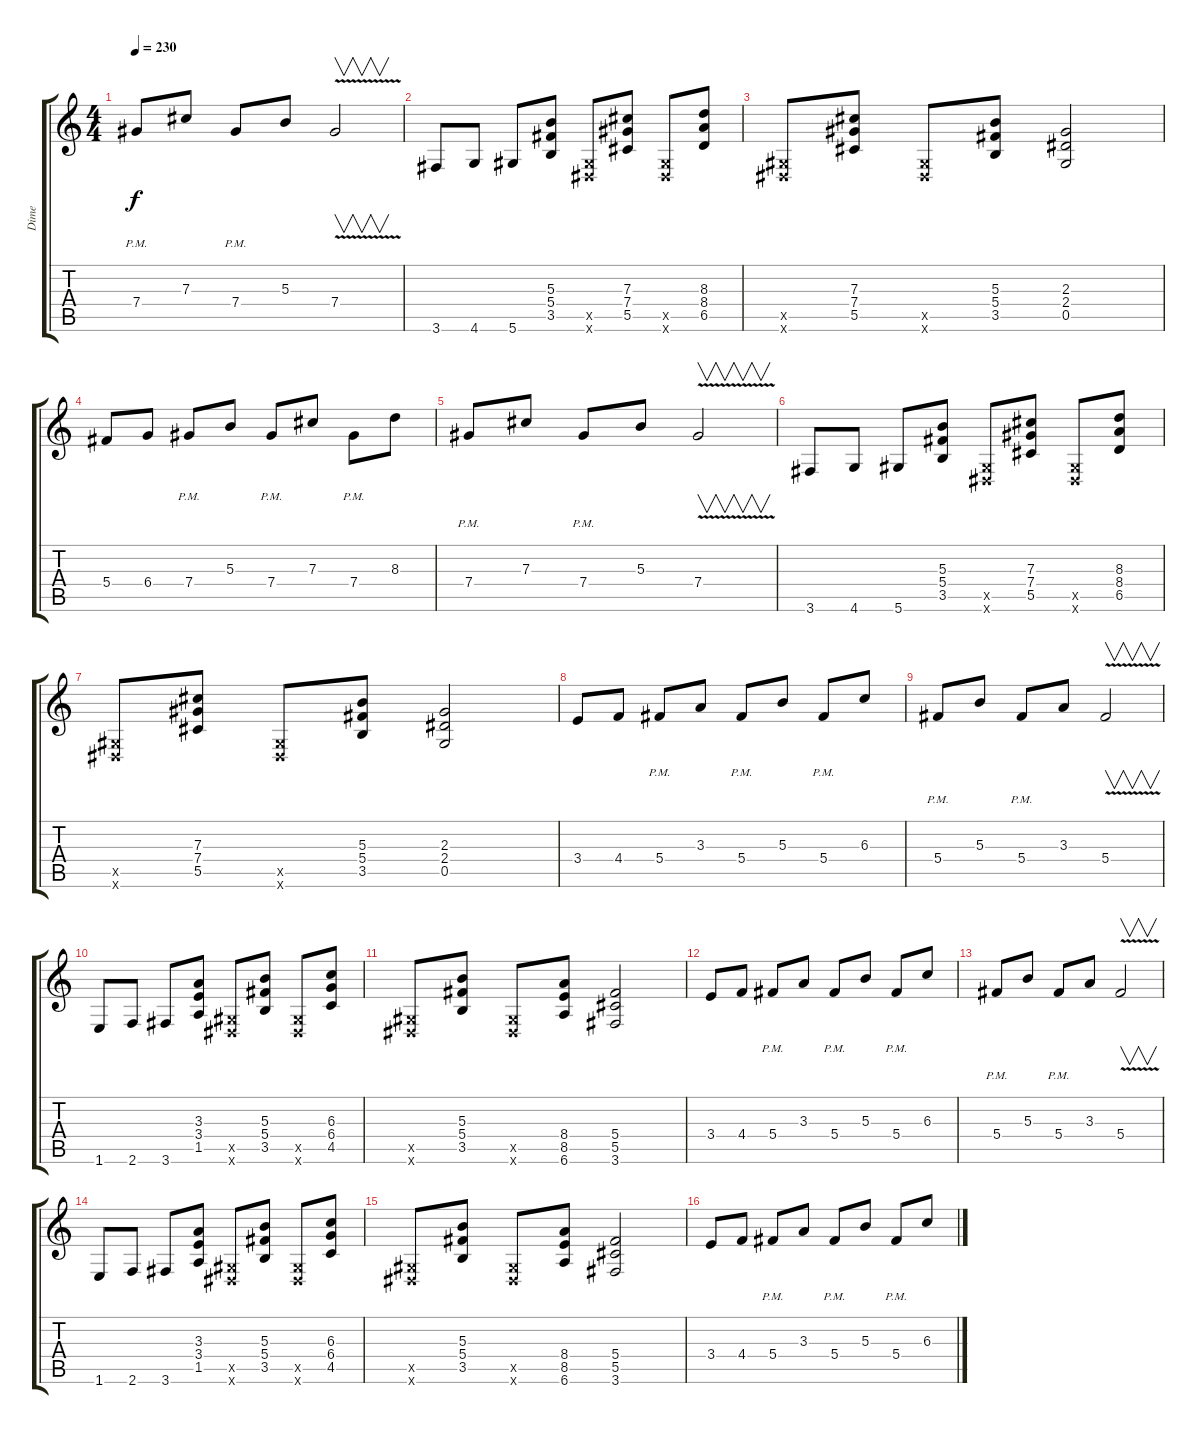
\track ("Dime" "Dime") {instrument distortionguitar}
\staff {score tabs}
\tuning (Eb4 Bb3 Gb3 Db3 Ab2 Eb2) {hide}
\ts (4 4)
\tempo 230
\clef g2
\ks c
7.4{pm}.8{dy f} 7.3.8 7.4{pm}.8 5.3.8 7.4{v}.2{v} |
3.6.8 4.6.8 5.6.8 (5.3 5.4 3.5).8 (0.5{x} 0.6{x}).8 (7.3 7.4 5.5).8 (0.5{x} 0.6{x}).8 (8.3 8.4 6.5).8 |
(0.5{x} 0.6{x}).8 (7.3 7.4 5.5).8 (0.5{x} 0.6{x}).8 (5.3 5.4 3.5).8 (2.3 2.4 0.5).2 |
5.4.8 6.4.8 7.4{pm}.8 5.3.8 7.4{pm}.8 7.3.8 7.4{pm}.8 8.3.8 |
7.4{pm}.8 7.3.8 7.4{pm}.8 5.3.8 7.4{v}.2{v} |
3.6.8 4.6.8 5.6.8 (5.3 5.4 3.5).8 (0.5{x} 0.6{x}).8 (7.3 7.4 5.5).8 (0.5{x} 0.6{x}).8 (8.3 8.4 6.5).8 |
(0.5{x} 0.6{x}).8 (7.3 7.4 5.5).8 (0.5{x} 0.6{x}).8 (5.3 5.4 3.5).8 (2.3 2.4 0.5).2 |
3.4.8 4.4.8 5.4{pm}.8 3.3.8 5.4{pm}.8 5.3.8 5.4{pm}.8 6.3.8 |
5.4{pm}.8 5.3.8 5.4{pm}.8 3.3.8 5.4{v}.2{v} |
1.6.8 2.6.8 3.6.8 (3.3 3.4 1.5).8 (0.5{x} 0.6{x}).8 (5.3 5.4 3.5).8 (0.5{x} 0.6{x}).8 (6.3 6.4 4.5).8 |
(0.5{x} 0.6{x}).8 (5.3 5.4 3.5).8 (0.5{x} 0.6{x}).8 (8.4 8.5 6.6).8 (5.4 5.5 3.6).2 |
3.4.8 4.4.8 5.4{pm}.8 3.3.8 5.4{pm}.8 5.3.8 5.4{pm}.8 6.3.8 |
5.4{pm}.8 5.3.8 5.4{pm}.8 3.3.8 5.4{v}.2{v} |
1.6.8 2.6.8 3.6.8 (3.3 3.4 1.5).8 (0.5{x} 0.6{x}).8 (5.3 5.4 3.5).8 (0.5{x} 0.6{x}).8 (6.3 6.4 4.5).8 |
(0.5{x} 0.6{x}).8 (5.3 5.4 3.5).8 (0.5{x} 0.6{x}).8 (8.4 8.5 6.6).8 (5.4 5.5 3.6).2 |
3.4.8 4.4.8 5.4{pm}.8 3.3.8 5.4{pm}.8 5.3.8 5.4{pm}.8 6.3.8
